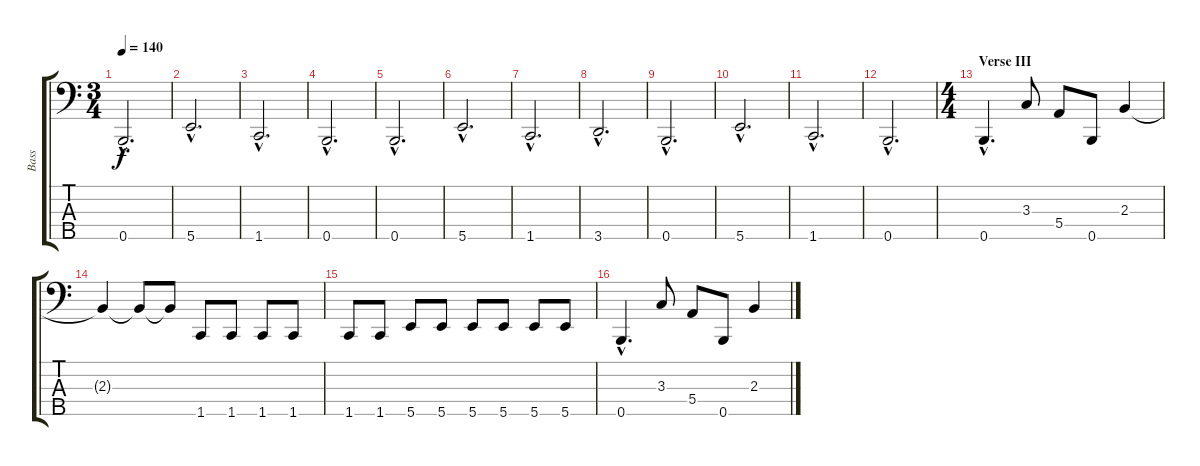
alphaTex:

\track ("Bass" "Bass") {instrument electricbassfinger}
\staff {score tabs}
\tuning (G2 D2 A1 E1 B0) {hide}
\ts (3 4)
\tempo 140
\clef f4
\ks c
0.5{hac}.2{d dy f} |
5.5{hac}.2{d} |
1.5{hac}.2{d} |
0.5{hac}.2{d} |
0.5{hac}.2{d} |
5.5{hac}.2{d} |
1.5{hac}.2{d} |
3.5{hac}.2{d} |
0.5{hac}.2{d} |
5.5{hac}.2{d} |
1.5{hac}.2{d} |
0.5{hac}.2{d} |
\ts (4 4)
\section ("" "Verse III")
0.5{hac}.4{d} 3.3.8 5.4.8 0.5.8 2.3.4 |
2.3{t}.4 2.3{t}.8 2.3{t}.8 1.5.8 1.5.8 1.5.8 1.5.8 |
1.5.8 1.5.8 5.5.8 5.5.8 5.5.8 5.5.8 5.5.8 5.5.8 |
0.5{hac}.4{d} 3.3.8 5.4.8 0.5.8 2.3.4
